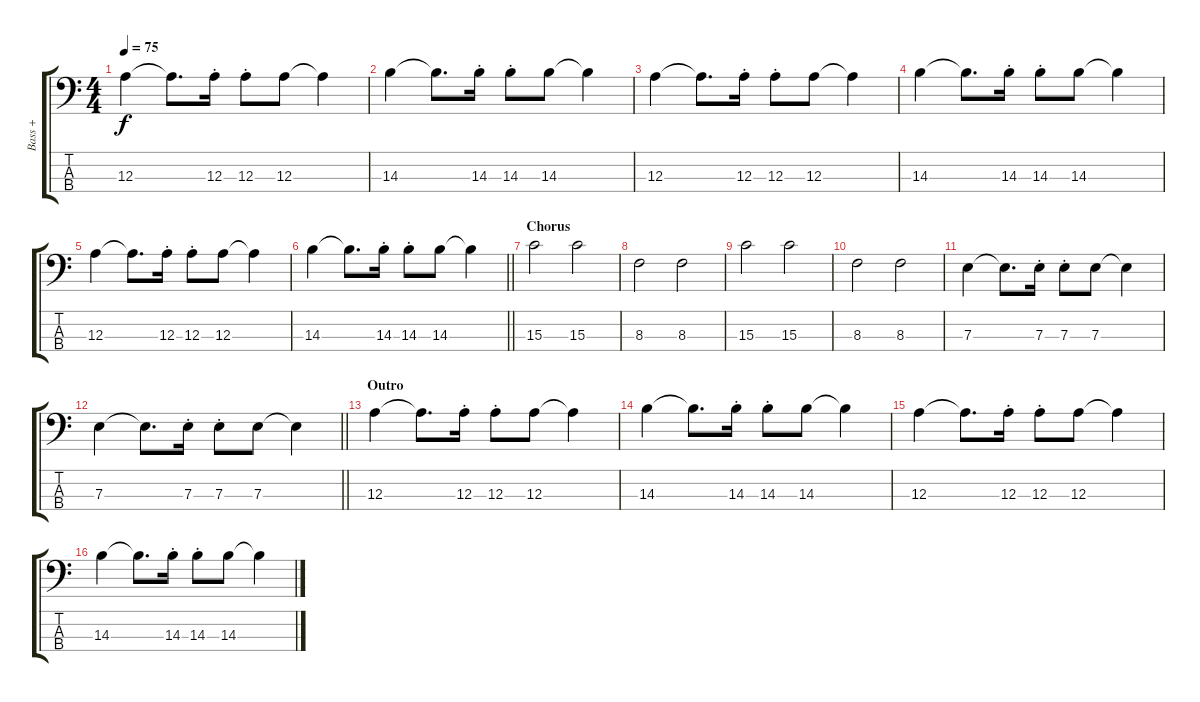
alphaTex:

\track ("Bass +" "Bass +") {instrument electricbassfinger}
\staff {score tabs}
\tuning (G2 D2 A1 E1) {hide}
\ts (4 4)
\tempo 75
\clef f4
\ks c
12.3.4{dy f} 12.3{t}.8{d} 12.3{st}.16 12.3{st}.8 12.3.8 12.3{t}.4 |
14.3.4 14.3{t}.8{d} 14.3{st}.16 14.3{st}.8 14.3.8 14.3{t}.4 |
12.3.4 12.3{t}.8{d} 12.3{st}.16 12.3{st}.8 12.3.8 12.3{t}.4 |
14.3.4 14.3{t}.8{d} 14.3{st}.16 14.3{st}.8 14.3.8 14.3{t}.4 |
12.3.4 12.3{t}.8{d} 12.3{st}.16 12.3{st}.8 12.3.8 12.3{t}.4 |
\barLineRight lightlight
14.3.4 14.3{t}.8{d} 14.3{st}.16 14.3{st}.8 14.3.8 14.3{t}.4 |
\section ("" "Chorus")
15.3.2 15.3.2 |
8.3.2 8.3.2 |
15.3.2 15.3.2 |
8.3.2 8.3.2 |
7.3.4 7.3{t}.8{d} 7.3{st}.16 7.3{st}.8 7.3.8 7.3{t}.4 |
\barLineRight lightlight
7.3.4 7.3{t}.8{d} 7.3{st}.16 7.3{st}.8 7.3.8 7.3{t}.4 |
\section ("" "Outro")
12.3.4 12.3{t}.8{d} 12.3{st}.16 12.3{st}.8 12.3.8 12.3{t}.4 |
14.3.4 14.3{t}.8{d} 14.3{st}.16 14.3{st}.8 14.3.8 14.3{t}.4 |
12.3.4 12.3{t}.8{d} 12.3{st}.16 12.3{st}.8 12.3.8 12.3{t}.4 |
14.3.4 14.3{t}.8{d} 14.3{st}.16 14.3{st}.8 14.3.8 14.3{t}.4
